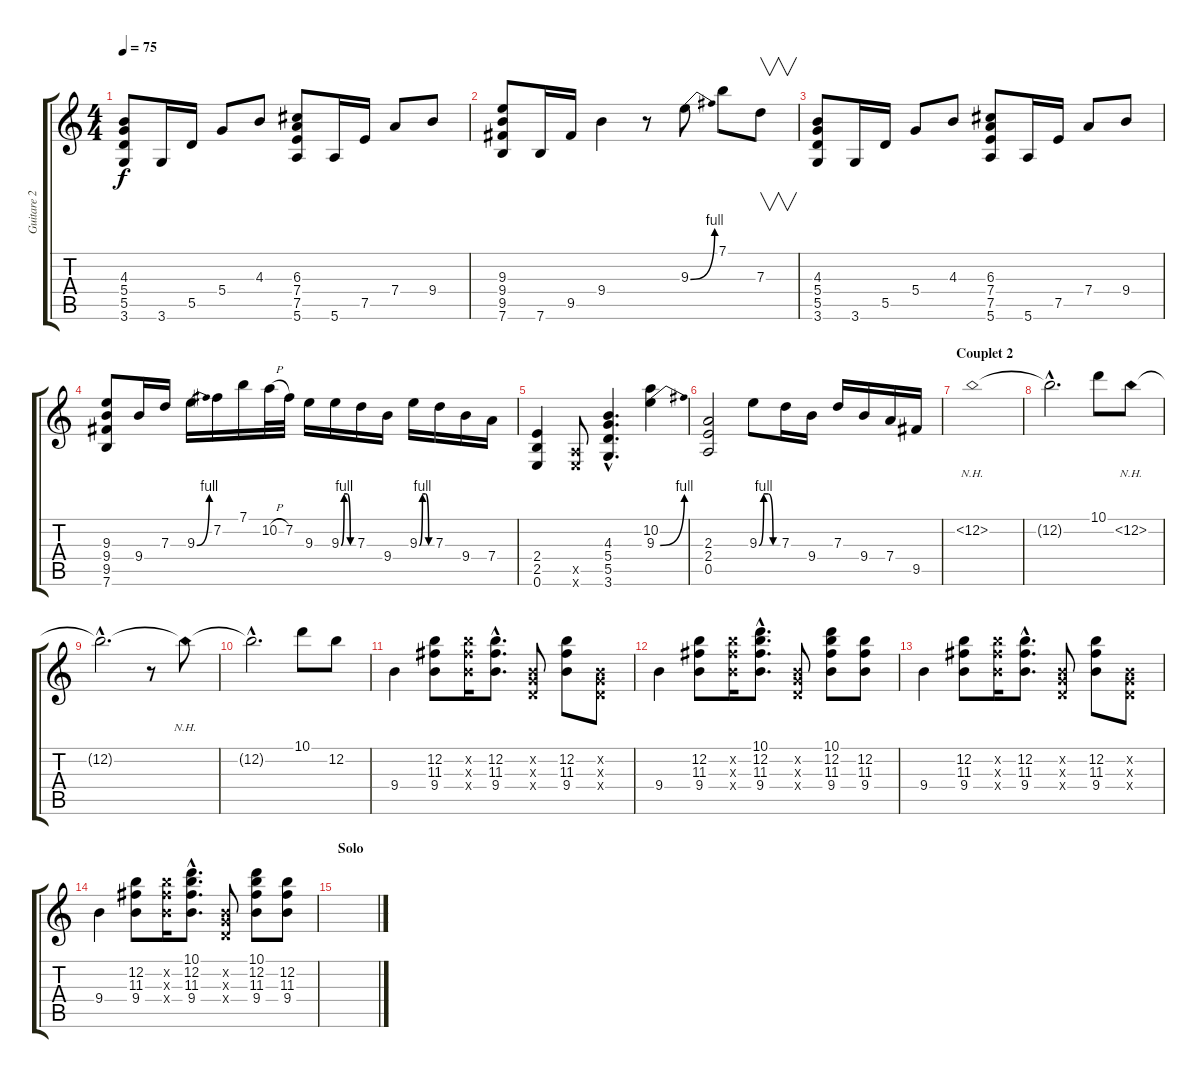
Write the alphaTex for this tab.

\track ("Guitare 2" "Guitare 2") {instrument overdrivenguitar}
\staff {score tabs}
\tuning (E4 B3 G3 D3 A2 E2) {hide}
\ts (4 4)
\tempo 75
\clef g2
\ks c
(4.3 5.4 5.5 3.6).8{dy f} 3.6.16 5.5.16 5.4.8 4.3.8 (6.3 7.4 7.5 5.6).8 5.6.16 7.5.16 7.4.8 9.4.8 |
(9.3 9.4 9.5 7.6).8 7.6.16 9.5.16 9.4.4 r.8 9.3{be (bend 0 0 60 4)}.8 7.1.8 7.3.8{v} |
(4.3 5.4 5.5 3.6).8 3.6.16 5.5.16 5.4.8 4.3.8 (6.3 7.4 7.5 5.6).8 5.6.16 7.5.16 7.4.8 9.4.8 |
(9.3 9.4 9.5 7.6).8 9.4.16 7.3.16 9.3{be (bend 0 0 60 4)}.16 7.2.16 7.1.16 10.2{h}.32 7.2.32 9.3.16 9.3{be (custom 0 0 15 4 30 4 45 0 60 0)}.16 7.3.16 9.4.16 9.3{be (custom 0 0 15 4 30 4 45 0 60 0)}.16 7.3.16 9.4.16 7.4.16 |
(2.4 2.5 0.6).4 (0.5{x} 0.6{x}).8 (4.3{hac} 5.4{hac} 5.5{hac} 3.6{hac}).4{d} (10.2 9.3{be (bend 0 0 60 4)}).4 |
(2.3 2.4 0.5).2 9.3{be (custom 0 0 15 4 30 4 45 0 60 0)}.8 7.3.16 9.4.16 7.3.16 9.4.16 7.4.16 9.5.16 |
\section ("" "Couplet 2")
12.2{nh}.1 |
12.2{hac t}.2{d} 10.1.8 12.2{nh}.8 |
12.2{hac t}.2{d} r.8 12.2{nh t}.8 |
12.2{hac t}.2{d} 10.1.8 12.2.8 |
9.4.4 (12.2 11.3 9.4).8 (12.2{x} 11.3{x} 9.4{x}).16 (12.2{hac} 11.3{hac} 9.4{hac}).8{d} (0.2{x} 0.3{x} 0.4{x}).8 (12.2 11.3 9.4).8 (0.2{x} 0.3{x} 0.4{x}).8 |
9.4.4 (12.2 11.3 9.4).8 (12.2{x} 11.3{x} 9.4{x}).16 (10.1{hac} 12.2{hac} 11.3{hac} 9.4{hac}).8{d} (0.2{x} 0.3{x} 0.4{x}).8 (10.1 12.2 11.3 9.4).8 (12.2 11.3 9.4).8 |
9.4.4 (12.2 11.3 9.4).8 (12.2{x} 11.3{x} 9.4{x}).16 (12.2{hac} 11.3{hac} 9.4{hac}).8{d} (0.2{x} 0.3{x} 0.4{x}).8 (12.2 11.3 9.4).8 (0.2{x} 0.3{x} 0.4{x}).8 |
9.4.4 (12.2 11.3 9.4).8 (12.2{x} 11.3{x} 9.4{x}).16 (10.1{hac} 12.2{hac} 11.3{hac} 9.4{hac}).8{d} (0.2{x} 0.3{x} 0.4{x}).8 (10.1 12.2 11.3 9.4).8 (12.2 11.3 9.4).8 |
\section ("" "Solo")
